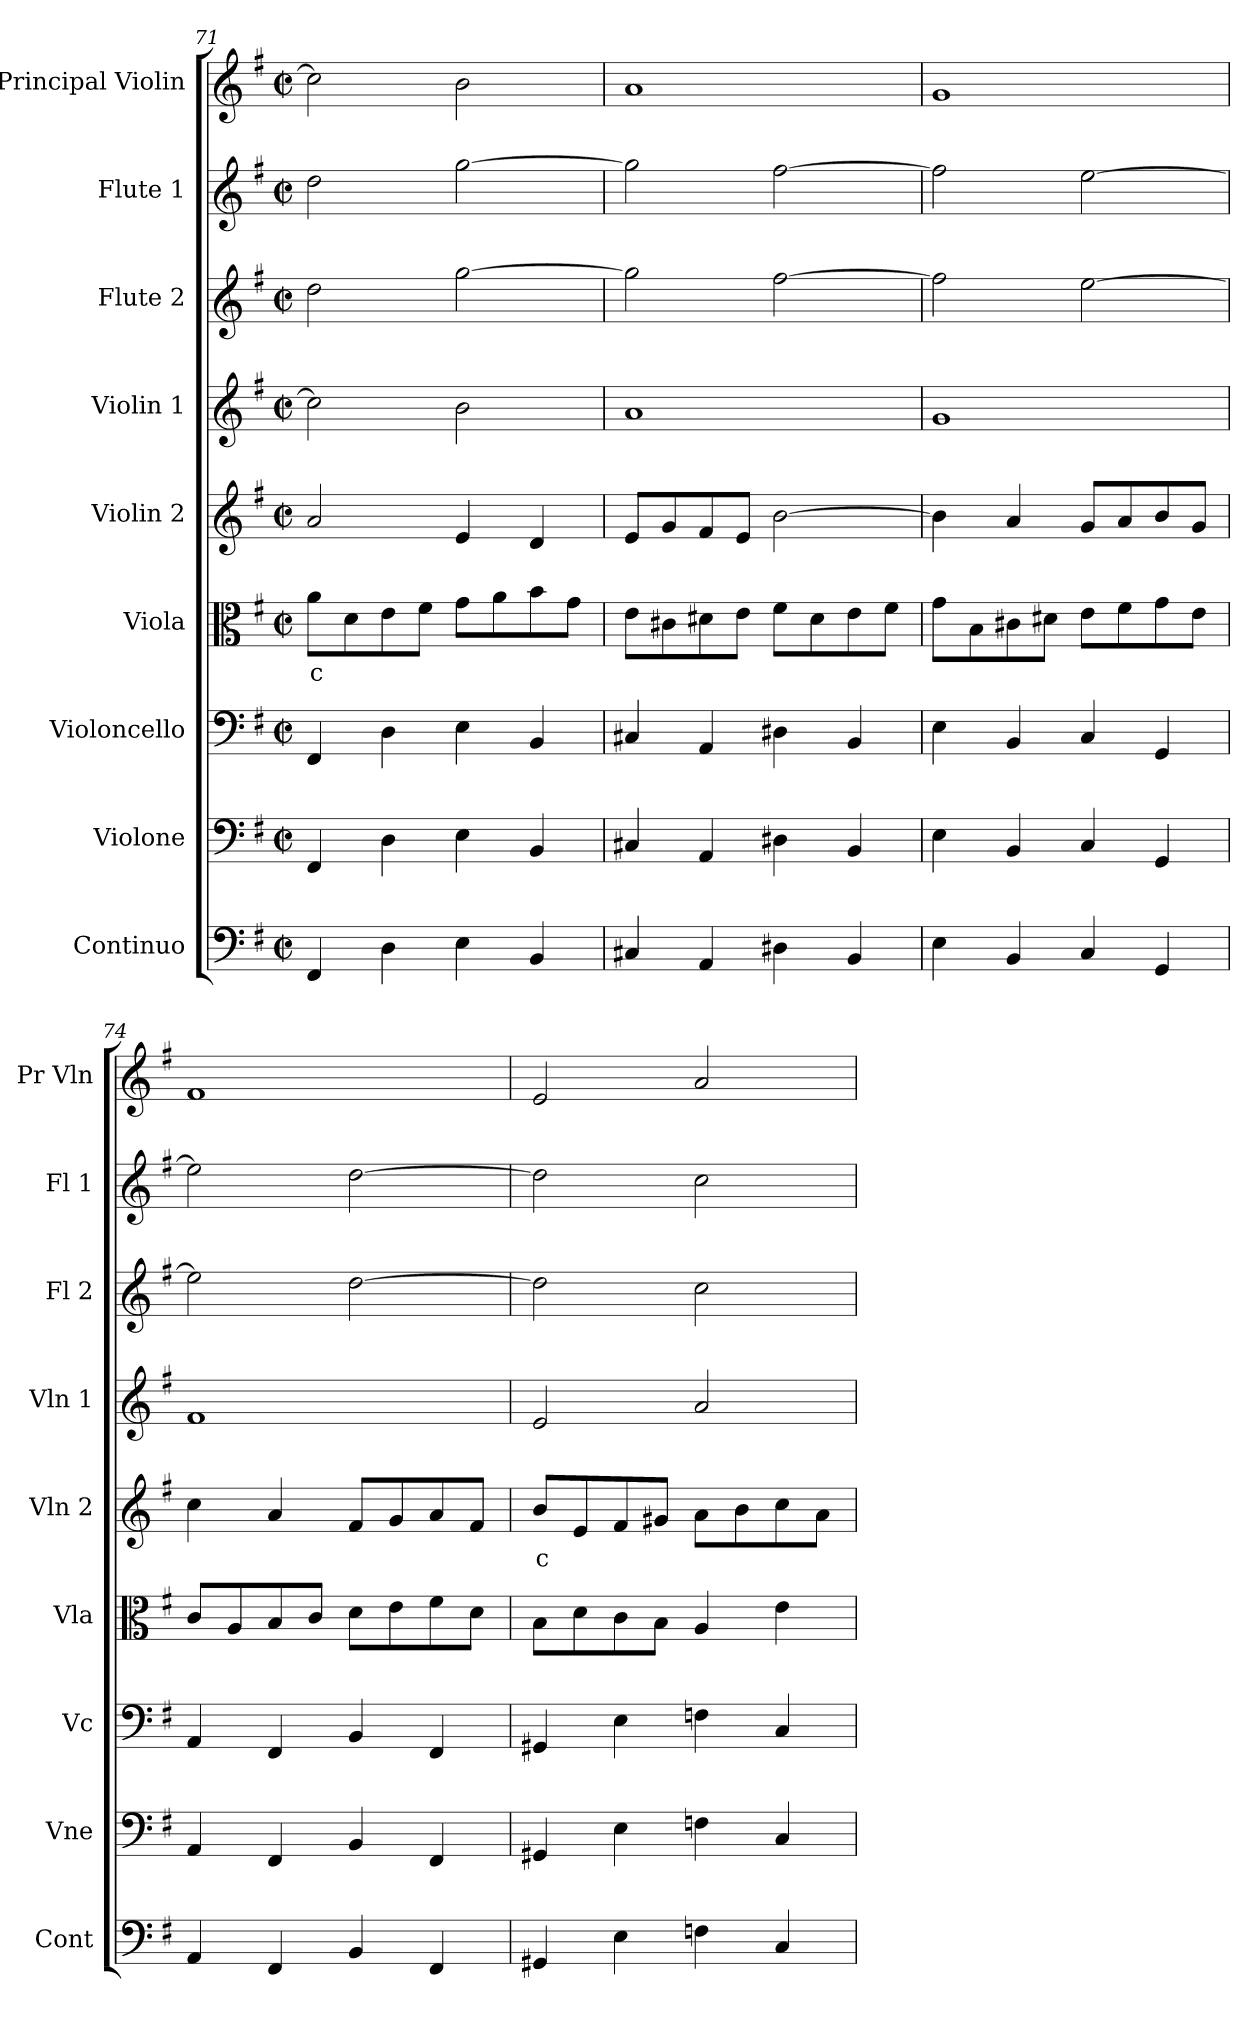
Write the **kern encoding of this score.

**kern	**kern	**kern	**kern	**text	**kern	**text	**kern	**kern	**kern	**kern
*part9	*part8	*part7	*part6	*part6	*part5	*part5	*part4	*part3	*part2	*part1
*staff9	*staff8	*staff7	*staff6	*staff6	*staff5	*staff5	*staff4	*staff3	*staff2	*staff1
*I"Continuo	*I"Violone	*I"Violoncello	*I"Viola	*	*I"Violin 2	*	*I"Violin 1	*I"Flute 2	*I"Flute 1	*I"Principal Violin
*I'Cont	*I'Vne	*I'Vc	*I'Vla	*	*I'Vln 2	*	*I'Vln 1	*I'Fl 2	*I'Fl 1	*I'Pr Vln
*clefF4	*clefF4	*clefF4	*clefC3	*	*clefG2	*	*clefG2	*clefG2	*clefG2	*clefG2
*	*ITrd7c12	*	*	*	*	*	*	*	*	*
*k[f#]	*k[f#]	*k[f#]	*k[f#]	*	*k[f#]	*	*k[f#]	*k[f#]	*k[f#]	*k[f#]
*M2/2	*M2/2	*M2/2	*M2/2	*	*M2/2	*	*M2/2	*M2/2	*M2/2	*M2/2
*met(c|)	*met(c|)	*met(c|)	*met(c|)	*	*met(c|)	*	*met(c|)	*met(c|)	*met(c|)	*met(c|)
=71	=71	=71	=71	=71	=71	=71	=71	=71	=71	=71
!	!	!	!	!LO:LY:b:color=#FF0000	!	!	!	!	!	!
4FF#/	4FFF#/	4FF#/	8a\L	c	2a/	.	2cc\]	2dd\	2dd\	2cc\]
.	.	.	8d\	.	.	.	.	.	.	.
4D\	4DD\	4D\	8e\	.	.	.	.	.	.	.
.	.	.	8f#\J	.	.	.	.	.	.	.
4E\	4EE\	4E\	8g\L	.	4e/	.	2b\	[2gg\	[2gg\	2b\
.	.	.	8a\	.	.	.	.	.	.	.
4BB/	4BBB/	4BB/	8b\	.	4d/	.	.	.	.	.
.	.	.	8g\J	.	.	.	.	.	.	.
!!LO:PB:g=z
=72	=72	=72	=72	=72	=72	=72	=72	=72	=72	=72
4C#X/	4CC#X/	4C#X/	8e\L	.	8e/L	.	1a	2gg\]	2gg\]	1a
.	.	.	8c#X\	.	8g/	.	.	.	.	.
4AA/	4AAA/	4AA/	8d#X\	.	8f#/	.	.	.	.	.
.	.	.	8e\J	.	8e/J	.	.	.	.	.
4D#X\	4DD#X\	4D#X\	8f#\L	.	[2b\	.	.	[2ff#\	[2ff#\	.
.	.	.	8d#\	.	.	.	.	.	.	.
4BB/	4BBB/	4BB/	8e\	.	.	.	.	.	.	.
.	.	.	8f#\J	.	.	.	.	.	.	.
=73	=73	=73	=73	=73	=73	=73	=73	=73	=73	=73
4E\	4EE\	4E\	8g\L	.	4b\]	.	1g	2ff#\]	2ff#\]	1g
.	.	.	8B\	.	.	.	.	.	.	.
4BB/	4BBB/	4BB/	8c#X\	.	4a/	.	.	.	.	.
.	.	.	8d#X\J	.	.	.	.	.	.	.
4C/	4CC/	4C/	8e\L	.	8g/L	.	.	[2ee\	[2ee\	.
.	.	.	8f#\	.	8a/	.	.	.	.	.
4GG/	4GGG/	4GG/	8g\	.	8b/	.	.	.	.	.
.	.	.	8e\J	.	8g/J	.	.	.	.	.
=74	=74	=74	=74	=74	=74	=74	=74	=74	=74	=74
4AA/	4AAA/	4AA/	8c/L	.	4cc\	.	1f#	2ee\]	2ee\]	1f#
.	.	.	8A/	.	.	.	.	.	.	.
4FF#/	4FFF#/	4FF#/	8B/	.	4a/	.	.	.	.	.
.	.	.	8c/J	.	.	.	.	.	.	.
4BB/	4BBB/	4BB/	8d\L	.	8f#/L	.	.	[2dd\	[2dd\	.
.	.	.	8e\	.	8g/	.	.	.	.	.
4FF#/	4FFF#/	4FF#/	8f#\	.	8a/	.	.	.	.	.
.	.	.	8d\J	.	8f#/J	.	.	.	.	.
=75	=75	=75	=75	=75	=75	=75	=75	=75	=75	=75
!	!	!	!	!	!	!LO:LY:b:color=#FF0000	!	!	!	!
4GG#X/	4GGG#X/	4GG#X/	8B\L	.	8b/L	c	2e/	2dd\]	2dd\]	2e/
.	.	.	8d\	.	8e/	.	.	.	.	.
4E\	4EE\	4E\	8c\	.	8f#/	.	.	.	.	.
.	.	.	8B\J	.	8g#X/J	.	.	.	.	.
4Fn\	4FFn\	4Fn\	4A/	.	8a\L	.	2a/	2cc\	2cc\	2a/
.	.	.	.	.	8b\	.	.	.	.	.
4C/	4CC/	4C/	4e\	.	8cc\	.	.	.	.	.
.	.	.	.	.	8a\J	.	.	.	.	.
=	=	=	=	=	=	=	=	=	=	=
*-	*-	*-	*-	*-	*-	*-	*-	*-	*-	*-
